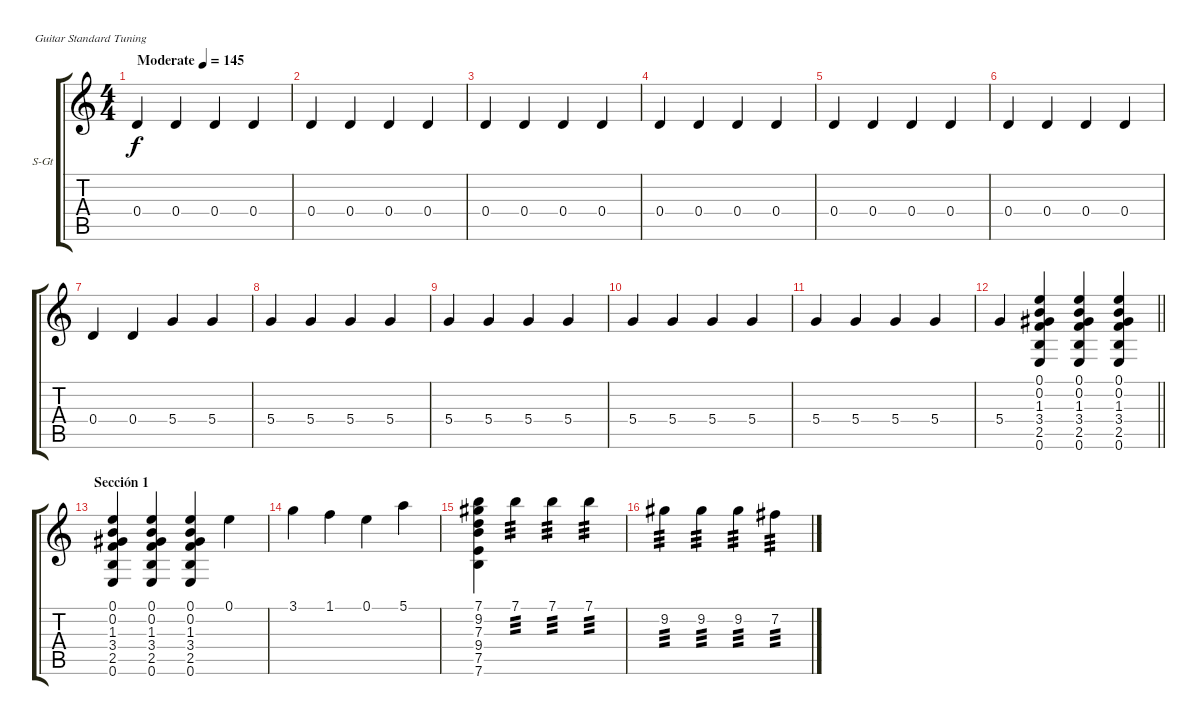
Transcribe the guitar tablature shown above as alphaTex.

\bracketExtendMode groupsimilarinstruments
\firstSystemTrackNameOrientation horizontal
\otherSystemsTrackNameOrientation horizontal
\track ("Rythm guitar" "S-Gt") {instrument acousticguitarsteel}
\staff {score tabs}
\tuning (E4 B3 G3 D3 A2 E2)
\ts (4 4)
\beaming (8 2 2 2 2)
\tempo (145 "Moderate")
\clef g2
\ks c
0.4.4{dy f instrument acousticguitarsteel} 0.4.4 0.4.4 0.4.4 |
0.4.4 0.4.4 0.4.4 0.4.4 |
0.4.4 0.4.4 0.4.4 0.4.4 |
0.4.4 0.4.4 0.4.4 0.4.4 |
0.4.4 0.4.4 0.4.4 0.4.4 |
0.4.4 0.4.4 0.4.4 0.4.4 |
0.4.4 0.4.4 5.4.4 5.4.4 |
5.4.4 5.4.4 5.4.4 5.4.4 |
5.4.4 5.4.4 5.4.4 5.4.4 |
5.4.4 5.4.4 5.4.4 5.4.4 |
5.4.4 5.4.4 5.4.4 5.4.4 |
\barLineRight lightlight
5.4.4 (0.1 0.2 1.3 3.4 2.5 0.6).4 (0.1 0.2 1.3 3.4 2.5 0.6).4 (0.1 0.2 1.3 3.4 2.5 0.6).4 |
\section ("" "Sección 1")
(0.1 0.2 1.3 3.4 2.5 0.6).4 (0.1 0.2 1.3 3.4 2.5 0.6).4 (0.1 0.2 1.3 3.4 2.5 0.6).4 0.1.4 |
3.1.4 1.1.4 0.1.4 5.1.4 |
(7.1 9.2 7.3 9.4 7.5 7.6).4 7.1.4{tp 3} 7.1.4{tp 3} 7.1.4{tp 3} |
9.2.4{tp 3} 9.2.4{tp 3} 9.2.4{tp 3} 7.2.4{tp 3}
